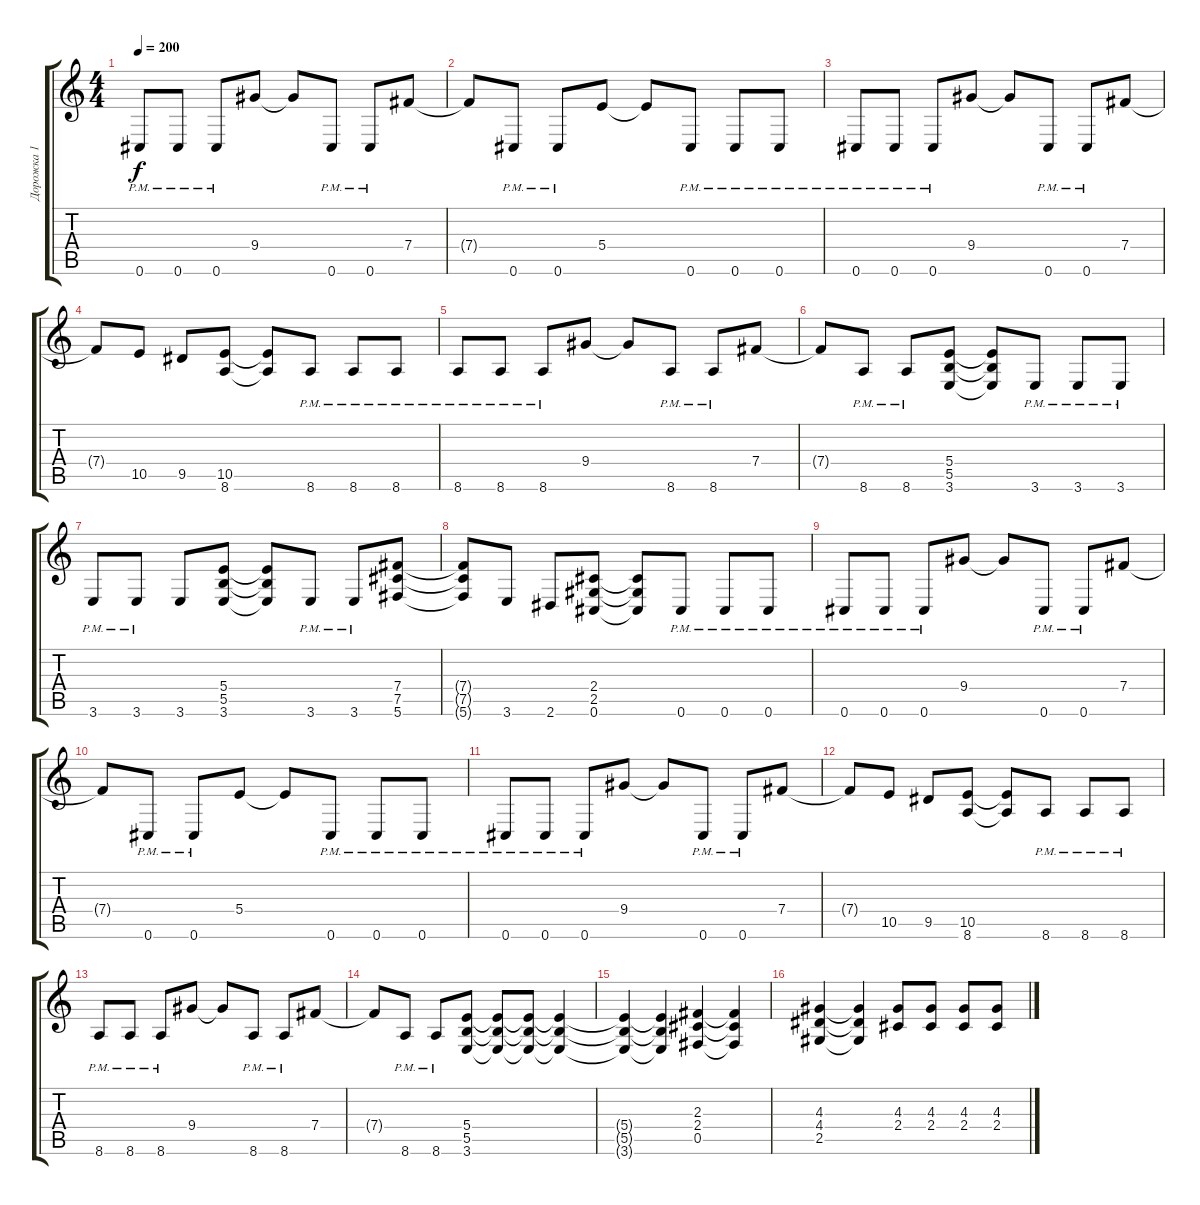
\track ("Дорожка 1" "Дорожка 1") {instrument overdrivenguitar}
\staff {score tabs}
\tuning (Db4 Ab3 E3 B2 Gb2 Db2) {hide}
\ts (4 4)
\tempo 200
\clef g2
\ks c
0.6{pm}.8{dy f} 0.6{pm}.8 0.6{pm}.8 9.4.8 9.4{t}.8 0.6{pm}.8 0.6{pm}.8 7.4.8 |
7.4{t}.8 0.6{pm}.8 0.6{pm}.8 5.4.8 5.4{t}.8 0.6{pm}.8 0.6{pm}.8 0.6{pm}.8 |
0.6{pm}.8 0.6{pm}.8 0.6{pm}.8 9.4.8 9.4{t}.8 0.6{pm}.8 0.6{pm}.8 7.4.8 |
7.4{t}.8 10.5.8 9.5.8 (10.5 8.6).8 (10.5{t} 8.6{t}).8 8.6{pm}.8 8.6{pm}.8 8.6{pm}.8 |
8.6{pm}.8 8.6{pm}.8 8.6{pm}.8 9.4.8 9.4{t}.8 8.6{pm}.8 8.6{pm}.8 7.4.8 |
7.4{t}.8 8.6{pm}.8 8.6{pm}.8 (5.4 5.5 3.6).8 (5.4{t} 5.5{t} 3.6{t}).8 3.6{pm}.8 3.6{pm}.8 3.6{pm}.8 |
3.6{pm}.8 3.6{pm}.8 3.6.8 (5.4 5.5 3.6).8 (5.4{t} 5.5{t} 3.6{t}).8 3.6{pm}.8 3.6{pm}.8 (7.4 7.5 5.6).8 |
(7.4{t} 7.5{t} 5.6{t}).8 3.6.8 2.6.8 (2.4 2.5 0.6).8 (2.4{t} 2.5{t} 0.6{t}).8 0.6{pm}.8 0.6{pm}.8 0.6{pm}.8 |
0.6{pm}.8 0.6{pm}.8 0.6{pm}.8 9.4.8 9.4{t}.8 0.6{pm}.8 0.6{pm}.8 7.4.8 |
7.4{t}.8 0.6{pm}.8 0.6{pm}.8 5.4.8 5.4{t}.8 0.6{pm}.8 0.6{pm}.8 0.6{pm}.8 |
0.6{pm}.8 0.6{pm}.8 0.6{pm}.8 9.4.8 9.4{t}.8 0.6{pm}.8 0.6{pm}.8 7.4.8 |
7.4{t}.8 10.5.8 9.5.8 (10.5 8.6).8 (10.5{t} 8.6{t}).8 8.6{pm}.8 8.6{pm}.8 8.6{pm}.8 |
8.6{pm}.8 8.6{pm}.8 8.6{pm}.8 9.4.8 9.4{t}.8 8.6{pm}.8 8.6{pm}.8 7.4.8 |
7.4{t}.8 8.6{pm}.8 8.6{pm}.8 (5.4 5.5 3.6).8 (5.4{t} 5.5{t} 3.6{t}).8 (5.4{t} 5.5{t} 3.6{t}).8 (5.4{t} 5.5{t} 3.6{t}).4 |
(5.4{t} 5.5{t} 3.6{t}).4 (5.4{t} 5.5{t} 3.6{t}).4 (2.3 2.4 0.5).4 (2.3{t} 2.4{t} 0.5{t}).4 |
(4.3 4.4 2.5).4 (4.3{t} 4.4{t} 2.5{t}).4 (4.3 2.4).8 (4.3 2.4).8 (4.3 2.4).8 (4.3 2.4).8
